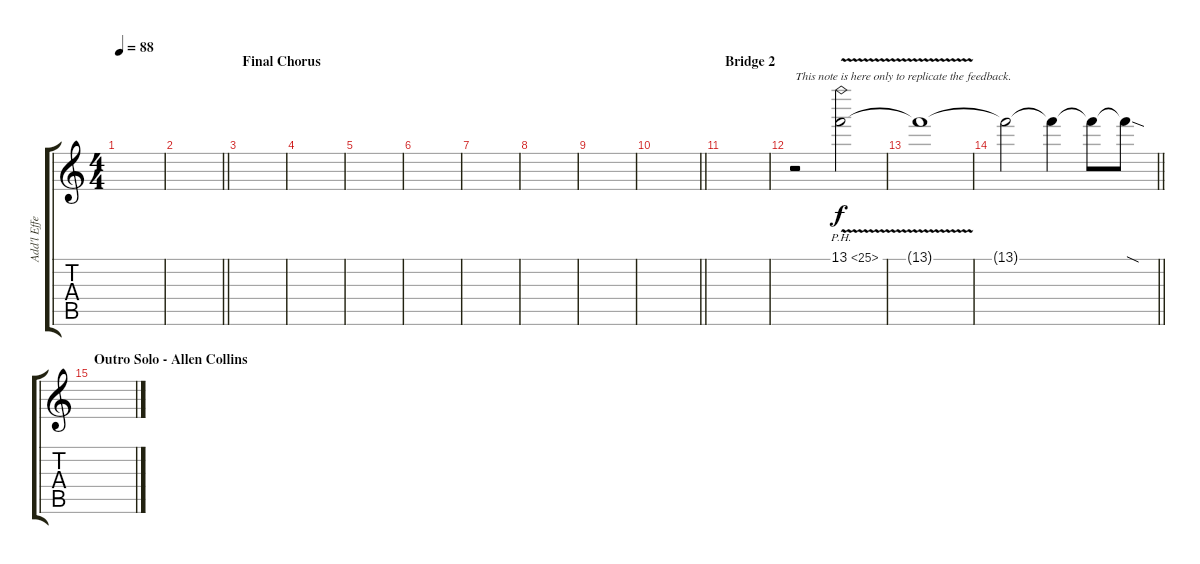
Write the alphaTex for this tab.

\track ("Add'l Effects" "Add'l Effe") {instrument overdrivenguitar}
\staff {score tabs}
\tuning (E4 B3 G3 D3 A2 E2) {hide}
\ts (4 4)
\tempo 88
\clef g2
\ks c
|
\barLineRight lightlight
|
\section ("" "Final Chorus")
|
|
|
|
|
|
|
\barLineRight lightlight
|
\section ("" "Bridge 2")
|
r.2{txt "This note is here only to replicate the feedback." volume 0} 13.1{ph 12 v}.2{volume 14} |
13.1{t}.1 |
\barLineRight lightlight
13.1{t}.2 13.1{t}.4 13.1{t}.8 13.1{sod t}.8 |
\section ("" "Outro Solo - Allen Collins")
